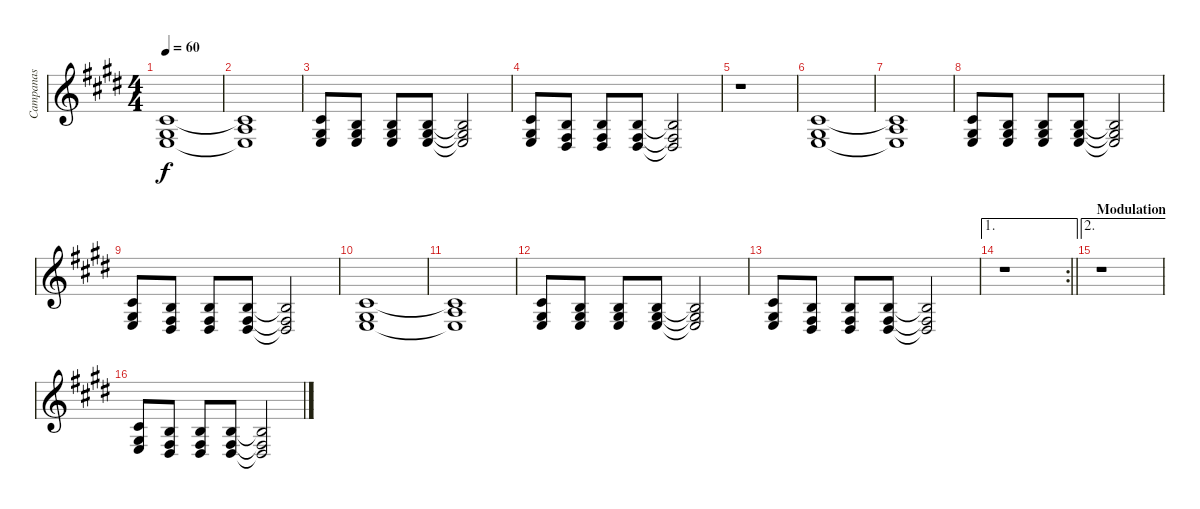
\track ("Campanas" "Campanas") {instrument glockenspiel}
\staff {score}
\tuning (E4 B3 G3 D3 A2) {hide}
\ts (4 4)
\tempo 60
\clef g2
\ks e
(2.2 1.3 2.4).1{dy f} |
(2.2{t} 2.3 2.4{t}).1 |
(2.2 1.3 2.4).8 (0.2 1.3 2.4).8 (0.2 1.3 2.4).8 (0.2 1.3 2.4).8 (0.2{t} 1.3{t} 2.4{t}).2 |
(2.2 1.3 2.4).8 (0.2 4.4 6.5).8 (0.2 4.4 6.5).8 (0.2 1.4 9.5).8 (0.2{t} 1.4{t} 9.5{t}).2 |
r.1 |
(2.2 1.3 2.4).1 |
(2.2{t} 2.3 2.4{t}).1 |
(2.2 1.3 2.4).8 (0.2 1.3 2.4).8 (0.2 1.3 2.4).8 (0.2 1.3 2.4).8 (0.2{t} 1.3{t} 2.4{t}).2 |
(2.2 1.3 2.4).8 (0.2 4.4 6.5).8 (0.2 4.4 6.5).8 (0.2 1.4 9.5).8 (0.2{t} 1.4{t} 9.5{t}).2 |
(2.2 1.3 2.4).1 |
(2.2{t} 2.3 2.4{t}).1 |
(2.2 1.3 2.4).8 (0.2 1.3 2.4).8 (0.2 1.3 2.4).8 (0.2 1.3 2.4).8 (0.2{t} 1.3{t} 2.4{t}).2 |
(2.2 1.3 2.4).8 (0.2 4.4 6.5).8 (0.2 4.4 6.5).8 (0.2 1.4 9.5).8 (0.2{t} 1.4{t} 9.5{t}).2 |
\ae 1
\rc 2
\barLineRight lightlight
r.1 |
\ae 2
\section ("" "Modulation")
r.1 |
(2.2 1.3 2.4).8 (0.2 4.4 6.5).8 (0.2 4.4 6.5).8 (0.2 1.4 9.5).8 (0.2{t} 1.4{t} 9.5{t}).2
